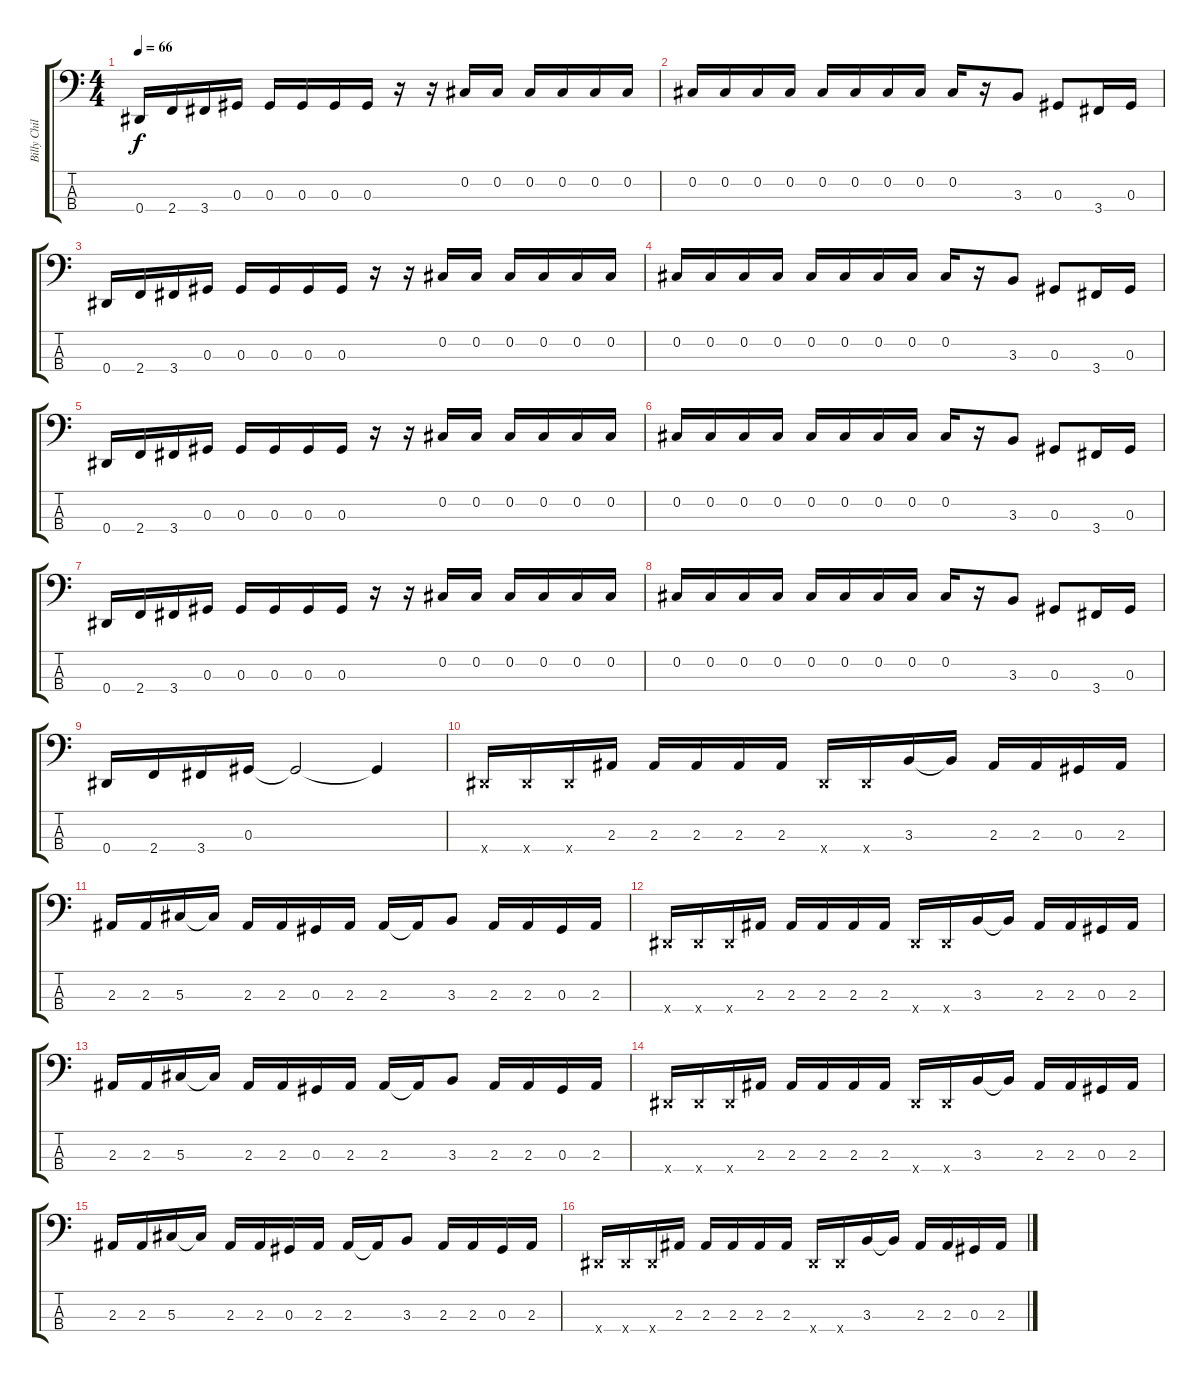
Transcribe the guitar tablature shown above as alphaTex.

\track ("Billy Childs" "Billy Chil") {instrument electricbasspick}
\staff {score tabs}
\tuning (Gb2 Db2 Ab1 Eb1) {hide}
\ts (4 4)
\tempo 66
\clef f4
\ks c
0.4.16{dy f} 2.4.16 3.4.16 0.3.16 0.3.16 0.3.16 0.3.16 0.3.16 r.16 r.16 0.2.16 0.2.16 0.2.16 0.2.16 0.2.16 0.2.16 |
0.2.16 0.2.16 0.2.16 0.2.16 0.2.16 0.2.16 0.2.16 0.2.16 0.2.16 r.16 3.3.8 0.3.8 3.4.16 0.3.16 |
0.4.16 2.4.16 3.4.16 0.3.16 0.3.16 0.3.16 0.3.16 0.3.16 r.16 r.16 0.2.16 0.2.16 0.2.16 0.2.16 0.2.16 0.2.16 |
0.2.16 0.2.16 0.2.16 0.2.16 0.2.16 0.2.16 0.2.16 0.2.16 0.2.16 r.16 3.3.8 0.3.8 3.4.16 0.3.16 |
0.4.16 2.4.16 3.4.16 0.3.16 0.3.16 0.3.16 0.3.16 0.3.16 r.16 r.16 0.2.16 0.2.16 0.2.16 0.2.16 0.2.16 0.2.16 |
0.2.16 0.2.16 0.2.16 0.2.16 0.2.16 0.2.16 0.2.16 0.2.16 0.2.16 r.16 3.3.8 0.3.8 3.4.16 0.3.16 |
0.4.16 2.4.16 3.4.16 0.3.16 0.3.16 0.3.16 0.3.16 0.3.16 r.16 r.16 0.2.16 0.2.16 0.2.16 0.2.16 0.2.16 0.2.16 |
0.2.16 0.2.16 0.2.16 0.2.16 0.2.16 0.2.16 0.2.16 0.2.16 0.2.16 r.16 3.3.8 0.3.8 3.4.16 0.3.16 |
0.4.16 2.4.16 3.4.16 0.3.16 0.3{t}.2 0.3{t}.4 |
0.4{x}.16 0.4{x}.16 0.4{x}.16 2.3.16 2.3.16 2.3.16 2.3.16 2.3.16 0.4{x}.16 0.4{x}.16 3.3.16 3.3{t}.16 2.3.16 2.3.16 0.3.16 2.3.16 |
2.3.16 2.3.16 5.3.16 5.3{t}.16 2.3.16 2.3.16 0.3.16 2.3.16 2.3.16 2.3{t}.16 3.3.8 2.3.16 2.3.16 0.3.16 2.3.16 |
0.4{x}.16 0.4{x}.16 0.4{x}.16 2.3.16 2.3.16 2.3.16 2.3.16 2.3.16 0.4{x}.16 0.4{x}.16 3.3.16 3.3{t}.16 2.3.16 2.3.16 0.3.16 2.3.16 |
2.3.16 2.3.16 5.3.16 5.3{t}.16 2.3.16 2.3.16 0.3.16 2.3.16 2.3.16 2.3{t}.16 3.3.8 2.3.16 2.3.16 0.3.16 2.3.16 |
0.4{x}.16 0.4{x}.16 0.4{x}.16 2.3.16 2.3.16 2.3.16 2.3.16 2.3.16 0.4{x}.16 0.4{x}.16 3.3.16 3.3{t}.16 2.3.16 2.3.16 0.3.16 2.3.16 |
2.3.16 2.3.16 5.3.16 5.3{t}.16 2.3.16 2.3.16 0.3.16 2.3.16 2.3.16 2.3{t}.16 3.3.8 2.3.16 2.3.16 0.3.16 2.3.16 |
0.4{x}.16 0.4{x}.16 0.4{x}.16 2.3.16 2.3.16 2.3.16 2.3.16 2.3.16 0.4{x}.16 0.4{x}.16 3.3.16 3.3{t}.16 2.3.16 2.3.16 0.3.16 2.3.16
